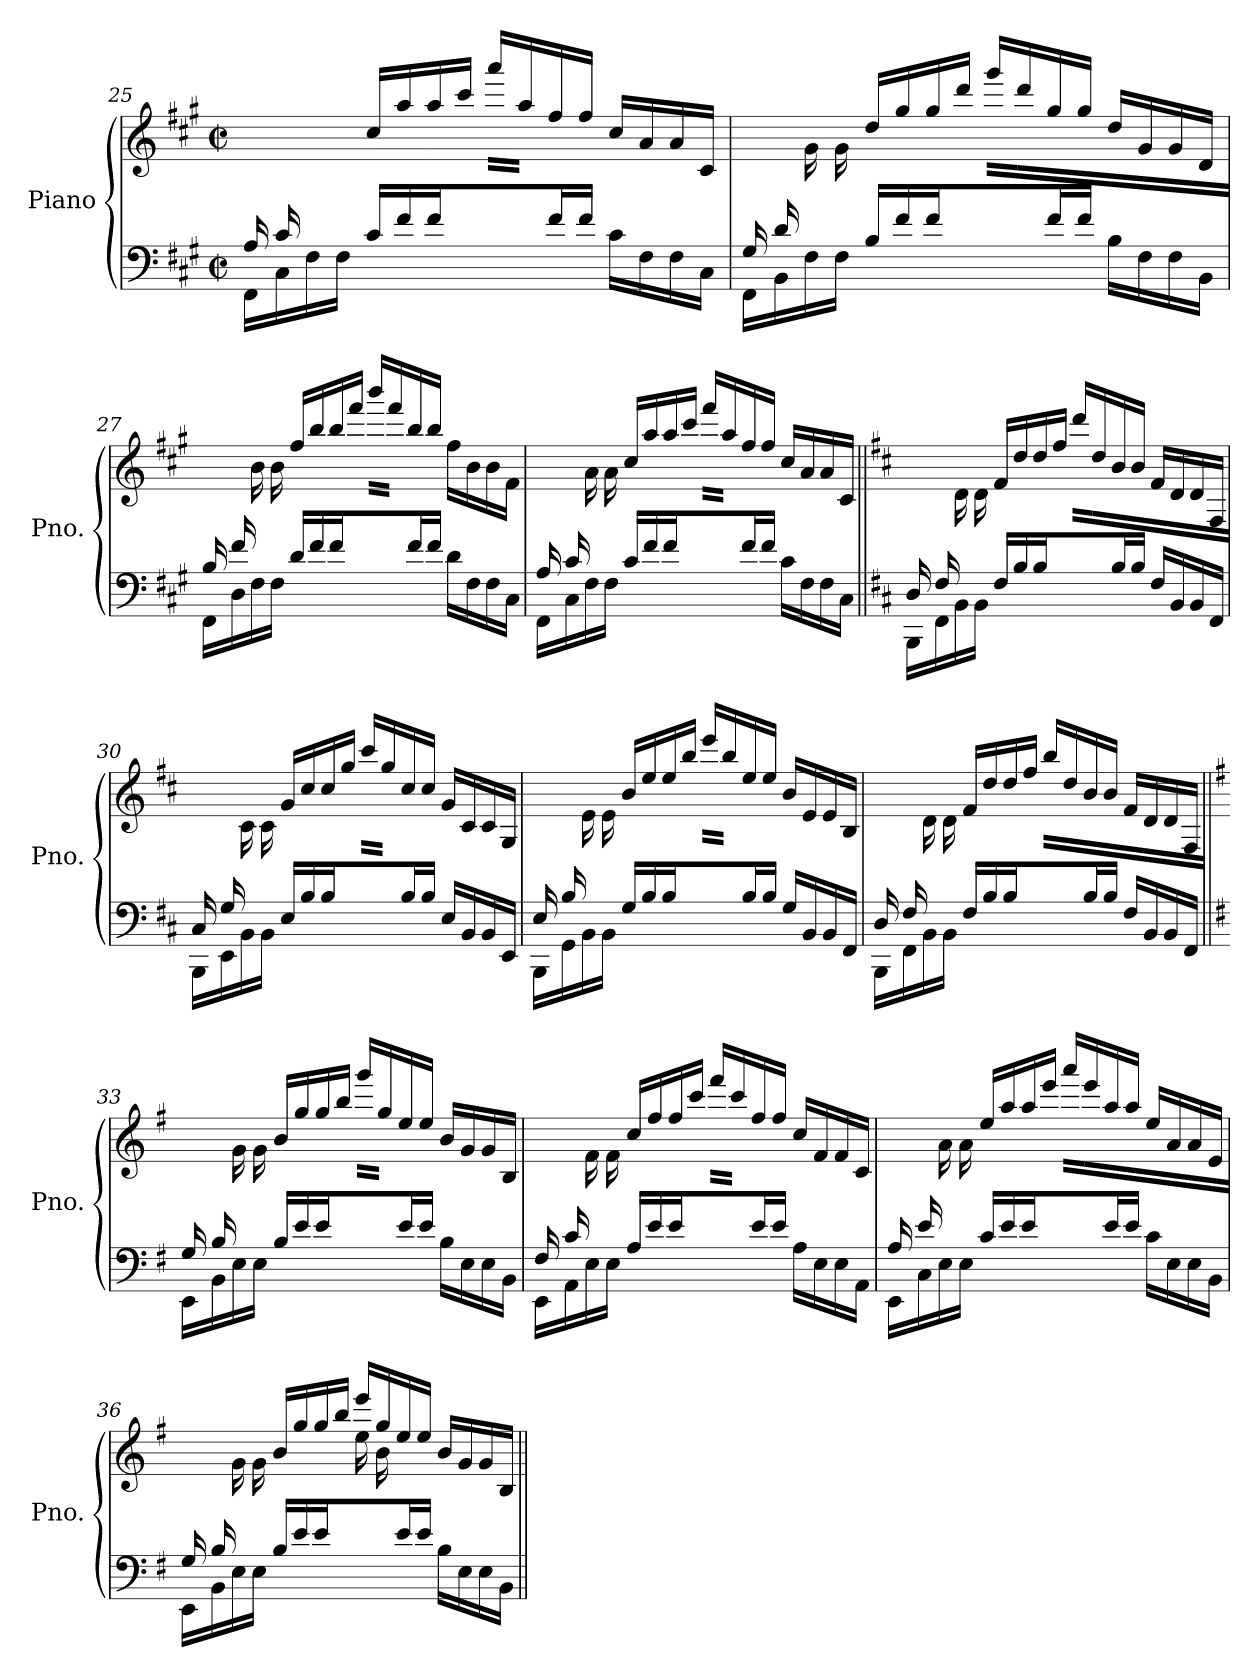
**kern	**kern
*part1	*part1
*staff2	*staff1
*I"Piano	*
*I'Pno.	*
!!LO:PB:g=z
*clefF4	*clefG2
*k[f#c#g#]	*k[f#c#g#]
*M2/2	*M2/2
*met(c|)	*met(c|)
=25	=25
*^	*^
16A/LL	16FF#\LL	8ryy	4..ryy
16c#/	16C#\	.	.
2..ryy	16F#\	16a\	.
.	16F#\JJ	16a\JJ	.
.	16c#/LL	16cc#/LL	.
.	16f#/	16aa/	.
.	16f#/	16aa/	.
.	8.ryy	16ccc#/JJ	16cc#\JJ
.	.	16aaa/LL	16ff#\LL
.	.	16aa/	16cc#\
.	16f#/	16ff#/	4.ryy
.	16f#/JJ	16ff#/JJ	.
.	16c#\LL	16cc#/LL	.
.	16F#\	16a/	.
.	16F#\	16a/	.
.	16C#\JJ	16c#/JJ	.
=26	=26	=26	=26
16G#/LL	16FF#\LL	8ryy	4..ryy
16d/	16BB\	.	.
2..ryy	16F#\	16g#\	.
.	16F#\JJ	16g#\JJ	.
.	16B/LL	16dd/LL	.
.	16f#/	16gg#/	.
.	16f#/	16gg#/	.
.	8.ryy	16ddd/JJ	16b\JJ
.	.	16ggg#/LL	16ff#\LL
.	.	16ddd/	16b\
.	16f#/	16gg#/	4.ryy
.	16f#/JJ	16gg#/JJ	.
.	16B\LL	16dd/LL	.
.	16F#\	16g#/	.
.	16F#\	16g#/	.
.	16BB\JJ	16d/JJ	.
!!LO:LB:g=z	!!
=27	=27	=27	=27
16B/LL	16FF#\LL	8ryy	4..ryy
16f#/	16D\	.	.
2..ryy	16F#\	16b\	.
.	16F#\JJ	16b\JJ	.
.	16d/LL	16ff#/LL	.
.	16f#/	16bb/	.
.	16f#/	16bb/	.
.	8.ryy	16fff#/JJ	16dd\JJ
.	.	16bbb/LL	16ff#\LL
.	.	16fff#/	16dd\
.	16f#/	16bb/	4.ryy
.	16f#/JJ	16bb/JJ	.
.	16d\LL	16ff#\LL	.
.	16F#\	16b\	.
.	16F#\	16b\	.
.	16C#\JJ	16f#\JJ	.
=28	=28	=28	=28
16A/LL	16FF#\LL	8ryy	4..ryy
16c#/	16C#\	.	.
2..ryy	16F#\	16a\	.
.	16F#\JJ	16a\JJ	.
.	16c#/LL	16cc#/LL	.
.	16f#/	16aa/	.
.	16f#/	16aa/	.
.	8.ryy	16ccc#/JJ	16cc#\JJ
.	.	16fff#/LL	16ff#\LL
.	.	16aa/	16cc#\
.	16f#/	16ff#/	4.ryy
.	16f#/JJ	16ff#/JJ	.
.	16c#\LL	16cc#/LL	.
.	16F#\	16a/	.
.	16F#\	16a/	.
.	16C#\JJ	16c#/JJ	.
!!LO:LB:g=z	!!
=29||	=29||	=29||	=29||
*k[f#c#]	*	*k[f#c#]	*
16D/LL	16BBB\LL	8ryy	4..ryy
16F#/	16FF#\	.	.
2..ryy	16BB\	16d\	.
.	16BB\JJ	16d\JJ	.
.	16F#/LL	16f#/LL	.
.	16B/	16dd/	.
.	16B/	16dd/	.
.	8.ryy	16ff#/JJ	16f#\JJ
.	.	16ddd/LL	16b\LL
.	.	16dd/	16f#\
.	16B/	16b/	4.ryy
.	16B/JJ	16b/JJ	.
.	16F#/LL	16f#/LL	.
.	16BB/	16d/	.
.	16BB/	16d/	.
.	16FF#/JJ	16F#/JJ	.
=30	=30	=30	=30
16C#/LL	16BBB\LL	8ryy	4..ryy
16G/	16EE\	.	.
2..ryy	16BB\	16c#\	.
.	16BB\JJ	16c#\JJ	.
.	16E/LL	16g/LL	.
.	16B/	16cc#/	.
.	16B/	16cc#/	.
.	8.ryy	16gg/JJ	16e\JJ
.	.	16ccc#/LL	16b\LL
.	.	16gg/	16e\
.	16B/	16cc#/	4.ryy
.	16B/JJ	16cc#/JJ	.
.	16E/LL	16g/LL	.
.	16BB/	16c#/	.
.	16BB/	16c#/	.
.	16EE/JJ	16G/JJ	.
!!LO:LB:g=z	!!
=31	=31	=31	=31
16E/LL	16BBB\LL	8ryy	4..ryy
16B/	16GG\	.	.
2..ryy	16BB\	16e\	.
.	16BB\JJ	16e\JJ	.
.	16G/LL	16b/LL	.
.	16B/	16ee/	.
.	16B/	16ee/	.
.	8.ryy	16bb/JJ	16g\JJ
.	.	16eee/LL	16b\LL
.	.	16bb/	16g\
.	16B/	16ee/	4.ryy
.	16B/JJ	16ee/JJ	.
.	16G/LL	16b/LL	.
.	16BB/	16e/	.
.	16BB/	16e/	.
.	16FF#/JJ	16B/JJ	.
=32	=32	=32	=32
16D/LL	16BBB\LL	8ryy	4..ryy
16F#/	16FF#\	.	.
2..ryy	16BB\	16d\	.
.	16BB\JJ	16d\JJ	.
.	16F#/LL	16f#/LL	.
.	16B/	16dd/	.
.	16B/	16dd/	.
.	8.ryy	16ff#/JJ	16f#\JJ
.	.	16bb/LL	16b\LL
.	.	16dd/	16f#\
.	16B/	16b/	4.ryy
.	16B/JJ	16b/JJ	.
.	16F#/LL	16f#/LL	.
.	16BB/	16d/	.
.	16BB/	16d/	.
.	16FF#/JJ	16F#/JJ	.
!!LO:PB:g=z	!!
=33||	=33||	=33||	=33||
*k[f#]	*	*k[f#]	*
16G/LL	16EE\LL	8ryy	4..ryy
16B/	16BB\	.	.
2..ryy	16E\	16g\	.
.	16E\JJ	16g\JJ	.
.	16B/LL	16b/LL	.
.	16e/	16gg/	.
.	16e/	16gg/	.
.	8.ryy	16bb/JJ	16b\JJ
.	.	16ggg/LL	16ee\LL
.	.	16gg/	16b\
.	16e/	16ee/	4.ryy
.	16e/JJ	16ee/JJ	.
.	16B\LL	16b/LL	.
.	16E\	16g/	.
.	16E\	16g/	.
.	16BB\JJ	16B/JJ	.
=34	=34	=34	=34
16F#/LL	16EE\LL	8ryy	4..ryy
16c/	16AA\	.	.
2..ryy	16E\	16f#\	.
.	16E\JJ	16f#\JJ	.
.	16A/LL	16cc/LL	.
.	16e/	16ff#/	.
.	16e/	16ff#/	.
.	8.ryy	16ccc/JJ	16a\JJ
.	.	16fff#/LL	16ee\LL
.	.	16ccc/	16a\
.	16e/	16ff#/	4.ryy
.	16e/JJ	16ff#/JJ	.
.	16A\LL	16cc/LL	.
.	16E\	16f#/	.
.	16E\	16f#/	.
.	16AA\JJ	16c/JJ	.
!!LO:LB:g=z	!!
=35	=35	=35	=35
16A/LL	16EE\LL	8ryy	4..ryy
16e/	16C\	.	.
2..ryy	16E\	16a\	.
.	16E\JJ	16a\JJ	.
.	16c/LL	16ee/LL	.
.	16e/	16aa/	.
.	16e/	16aa/	.
.	8.ryy	16eee/JJ	16cc\JJ
.	.	16aaa/LL	16ee\LL
.	.	16eee/	16cc\
.	16e/	16aa/	4.ryy
.	16e/JJ	16aa/JJ	.
.	16c\LL	16ee/LL	.
.	16E\	16a/	.
.	16E\	16a/	.
.	16BB\JJ	16e/JJ	.
=36	=36	=36	=36
16G/LL	16EE\LL	8ryy	4..ryy
16B/	16BB\	.	.
2..ryy	16E\	16g\	.
.	16E\JJ	16g\JJ	.
.	16B/LL	16b/LL	.
.	16e/	16gg/	.
.	16e/	16gg/	.
.	8.ryy	16bb/JJ	16b\JJ
.	.	16eee/LL	16ee\LL
.	.	16gg/	16b\
.	16e/	16ee/	4.ryy
.	16e/JJ	16ee/JJ	.
.	16B\LL	16b/LL	.
.	16E\	16g/	.
.	16E\	16g/	.
.	16BB\JJ	16B/JJ	.
*v	*v	*	*
*	*v	*v
=||	=||
*-	*-
